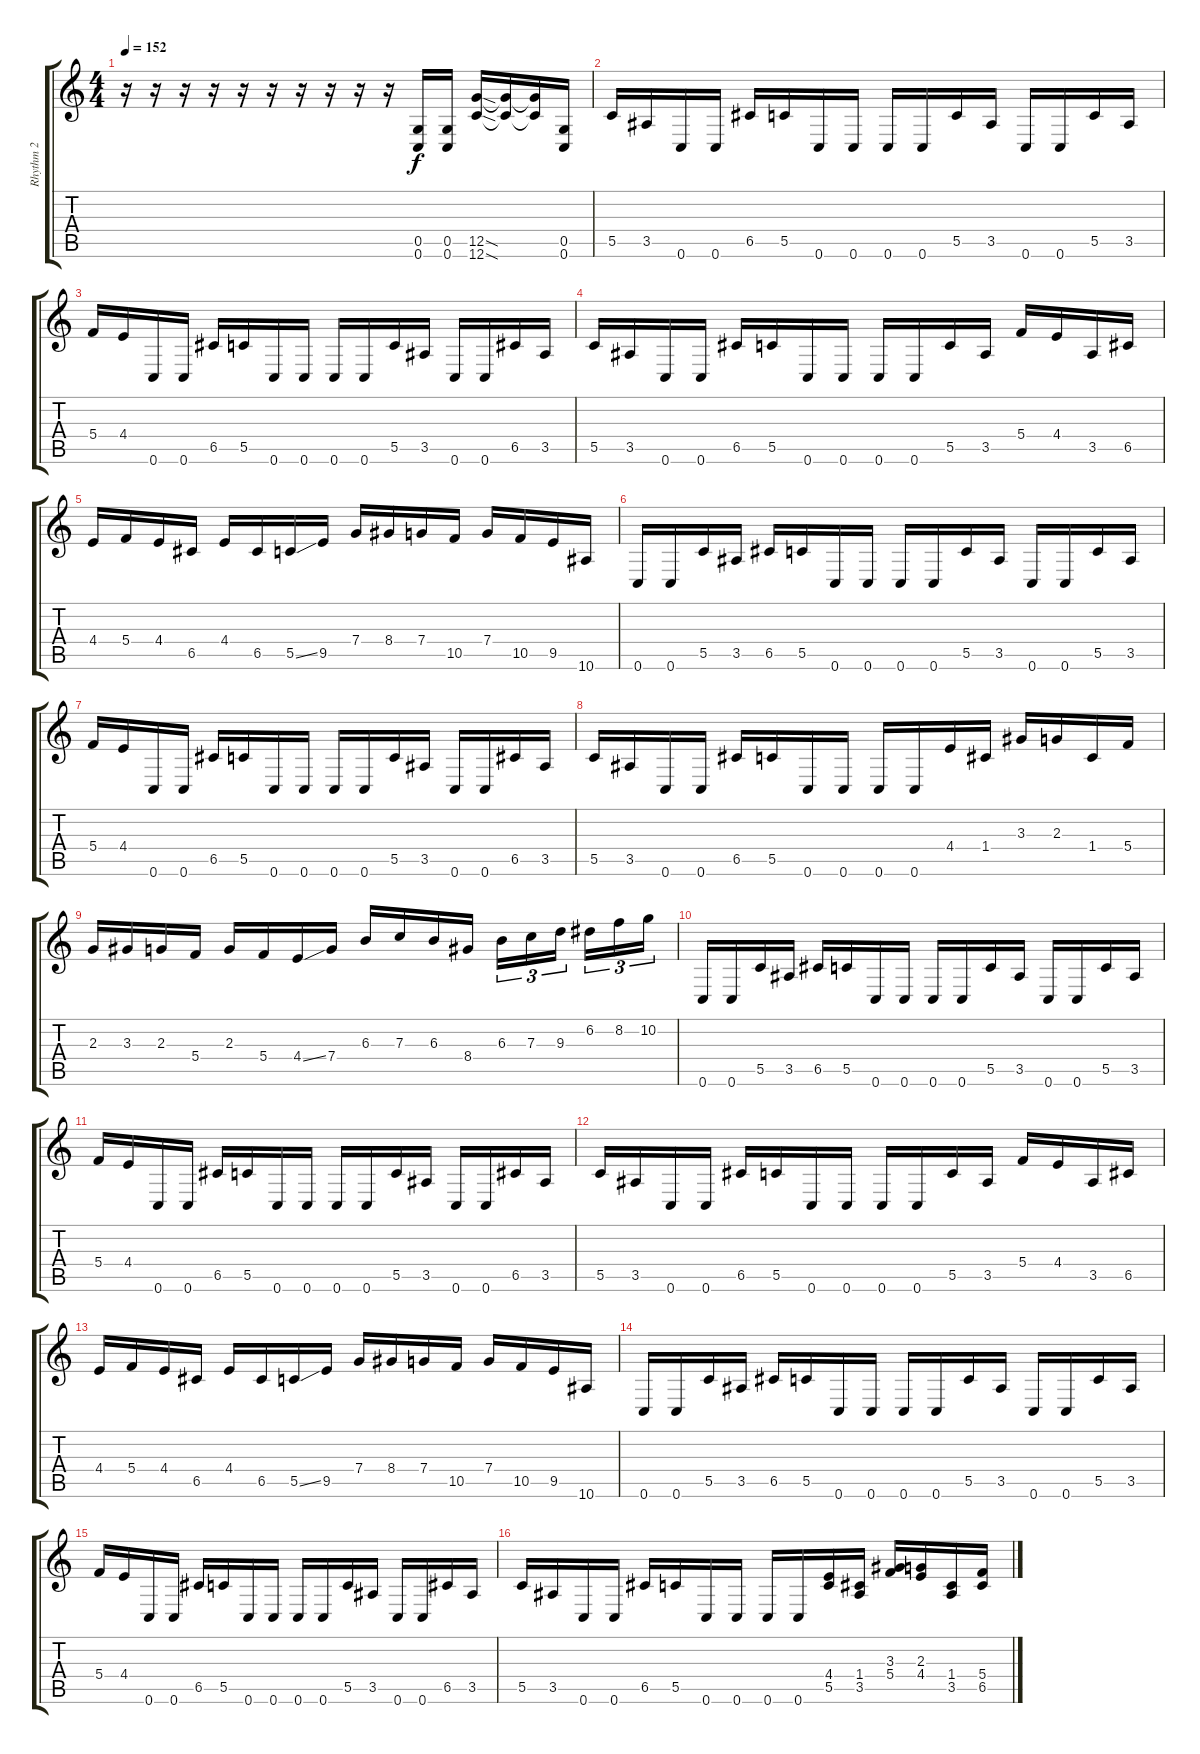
\track ("Rhythm 2" "Rhythm 2") {instrument distortionguitar}
\staff {score tabs}
\tuning (D4 A3 F3 C3 G2 C2) {hide}
\ts (4 4)
\tempo 152
\clef g2
\ks c
r.16{dy f instrument distortionguitar} r.16 r.16 r.16 r.16 r.16 r.16 r.16 r.16 r.16 (0.5 0.6).16 (0.5 0.6).16 (12.5{sod} 12.6{sod}).16 (12.5{t} 12.6{t}).16 (12.5{t} 12.6{t}).16 (0.5 0.6).16 |
5.5.16 3.5.16 0.6.16 0.6.16 6.5.16 5.5.16 0.6.16 0.6.16 0.6.16 0.6.16 5.5.16 3.5.16 0.6.16 0.6.16 5.5.16 3.5.16 |
5.4.16 4.4.16 0.6.16 0.6.16 6.5.16 5.5.16 0.6.16 0.6.16 0.6.16 0.6.16 5.5.16 3.5.16 0.6.16 0.6.16 6.5.16 3.5.16 |
5.5.16 3.5.16 0.6.16 0.6.16 6.5.16 5.5.16 0.6.16 0.6.16 0.6.16 0.6.16 5.5.16 3.5.16 5.4.16 4.4.16 3.5.16 6.5.16 |
4.4.16 5.4.16 4.4.16 6.5.16 4.4.16 6.5.16 5.5{ss}.16 9.5.16 7.4.16 8.4.16 7.4.16 10.5.16 7.4.16 10.5.16 9.5.16 10.6.16 |
0.6.16 0.6.16 5.5.16 3.5.16 6.5.16 5.5.16 0.6.16 0.6.16 0.6.16 0.6.16 5.5.16 3.5.16 0.6.16 0.6.16 5.5.16 3.5.16 |
5.4.16 4.4.16 0.6.16 0.6.16 6.5.16 5.5.16 0.6.16 0.6.16 0.6.16 0.6.16 5.5.16 3.5.16 0.6.16 0.6.16 6.5.16 3.5.16 |
5.5.16 3.5.16 0.6.16 0.6.16 6.5.16 5.5.16 0.6.16 0.6.16 0.6.16 0.6.16 4.4.16 1.4.16 3.3.16 2.3.16 1.4.16 5.4.16 |
2.3.16 3.3.16 2.3.16 5.4.16 2.3.16 5.4.16 4.4{ss}.16 7.4.16 6.3.16 7.3.16 6.3.16 8.4.16 6.3.16{tu (3 2)} 7.3.16{tu (3 2)} 9.3.16{tu (3 2)} 6.2.16{tu (3 2)} 8.2.16{tu (3 2)} 10.2.16{tu (3 2)} |
0.6.16 0.6.16 5.5.16 3.5.16 6.5.16 5.5.16 0.6.16 0.6.16 0.6.16 0.6.16 5.5.16 3.5.16 0.6.16 0.6.16 5.5.16 3.5.16 |
5.4.16 4.4.16 0.6.16 0.6.16 6.5.16 5.5.16 0.6.16 0.6.16 0.6.16 0.6.16 5.5.16 3.5.16 0.6.16 0.6.16 6.5.16 3.5.16 |
5.5.16 3.5.16 0.6.16 0.6.16 6.5.16 5.5.16 0.6.16 0.6.16 0.6.16 0.6.16 5.5.16 3.5.16 5.4.16 4.4.16 3.5.16 6.5.16 |
4.4.16 5.4.16 4.4.16 6.5.16 4.4.16 6.5.16 5.5{ss}.16 9.5.16 7.4.16 8.4.16 7.4.16 10.5.16 7.4.16 10.5.16 9.5.16 10.6.16 |
0.6.16 0.6.16 5.5.16 3.5.16 6.5.16 5.5.16 0.6.16 0.6.16 0.6.16 0.6.16 5.5.16 3.5.16 0.6.16 0.6.16 5.5.16 3.5.16 |
5.4.16 4.4.16 0.6.16 0.6.16 6.5.16 5.5.16 0.6.16 0.6.16 0.6.16 0.6.16 5.5.16 3.5.16 0.6.16 0.6.16 6.5.16 3.5.16 |
5.5.16 3.5.16 0.6.16 0.6.16 6.5.16 5.5.16 0.6.16 0.6.16 0.6.16 0.6.16 (4.4 5.5).16 (1.4 3.5).16 (3.3 5.4).16 (2.3 4.4).16 (1.4 3.5).16 (5.4 6.5).16
